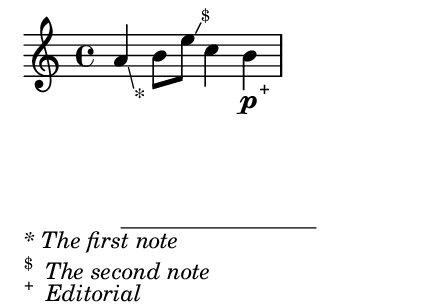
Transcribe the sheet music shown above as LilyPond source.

%% Generated by lilypond-book
%% Options: [exampleindent=10.16\mm,indent=0\mm,line-width=160\mm,paper-height=845.047\pt,paper-width=597.508\pt,papersize="a8landscape",quote]
\include "lilypond-book-preamble.ly"


% ****************************************************************
% Start cut-&-pastable-section
% ****************************************************************

#(ly:set-option 'eps-box-padding 3.000000)



\paper {
  #(set-paper-size "a8landscape")
  indent = 0\mm
}

\layout {
  
}




% ****************************************************************
% ly snippet:
% ****************************************************************
\sourcefileline 1596
\book {
  \header { tagline = ##f }
  \relative c' {
    \footnote "*" #'(0.5 . -2) \markup { \italic "* The first note" } a'4
    b8
    \footnote \markup { \super "$" } #'(0.5 . 1)
      \markup { \super "$" \italic " The second note" } e
    c4
    \once \override Score.Footnote.annotation-line = ##f
    b-\footnote \markup \tiny "+" #'(0.1 . 0.1)
      \markup { \super "+" \italic " Editorial" } \p
  }
}


% ****************************************************************
% end ly snippet
% ****************************************************************
